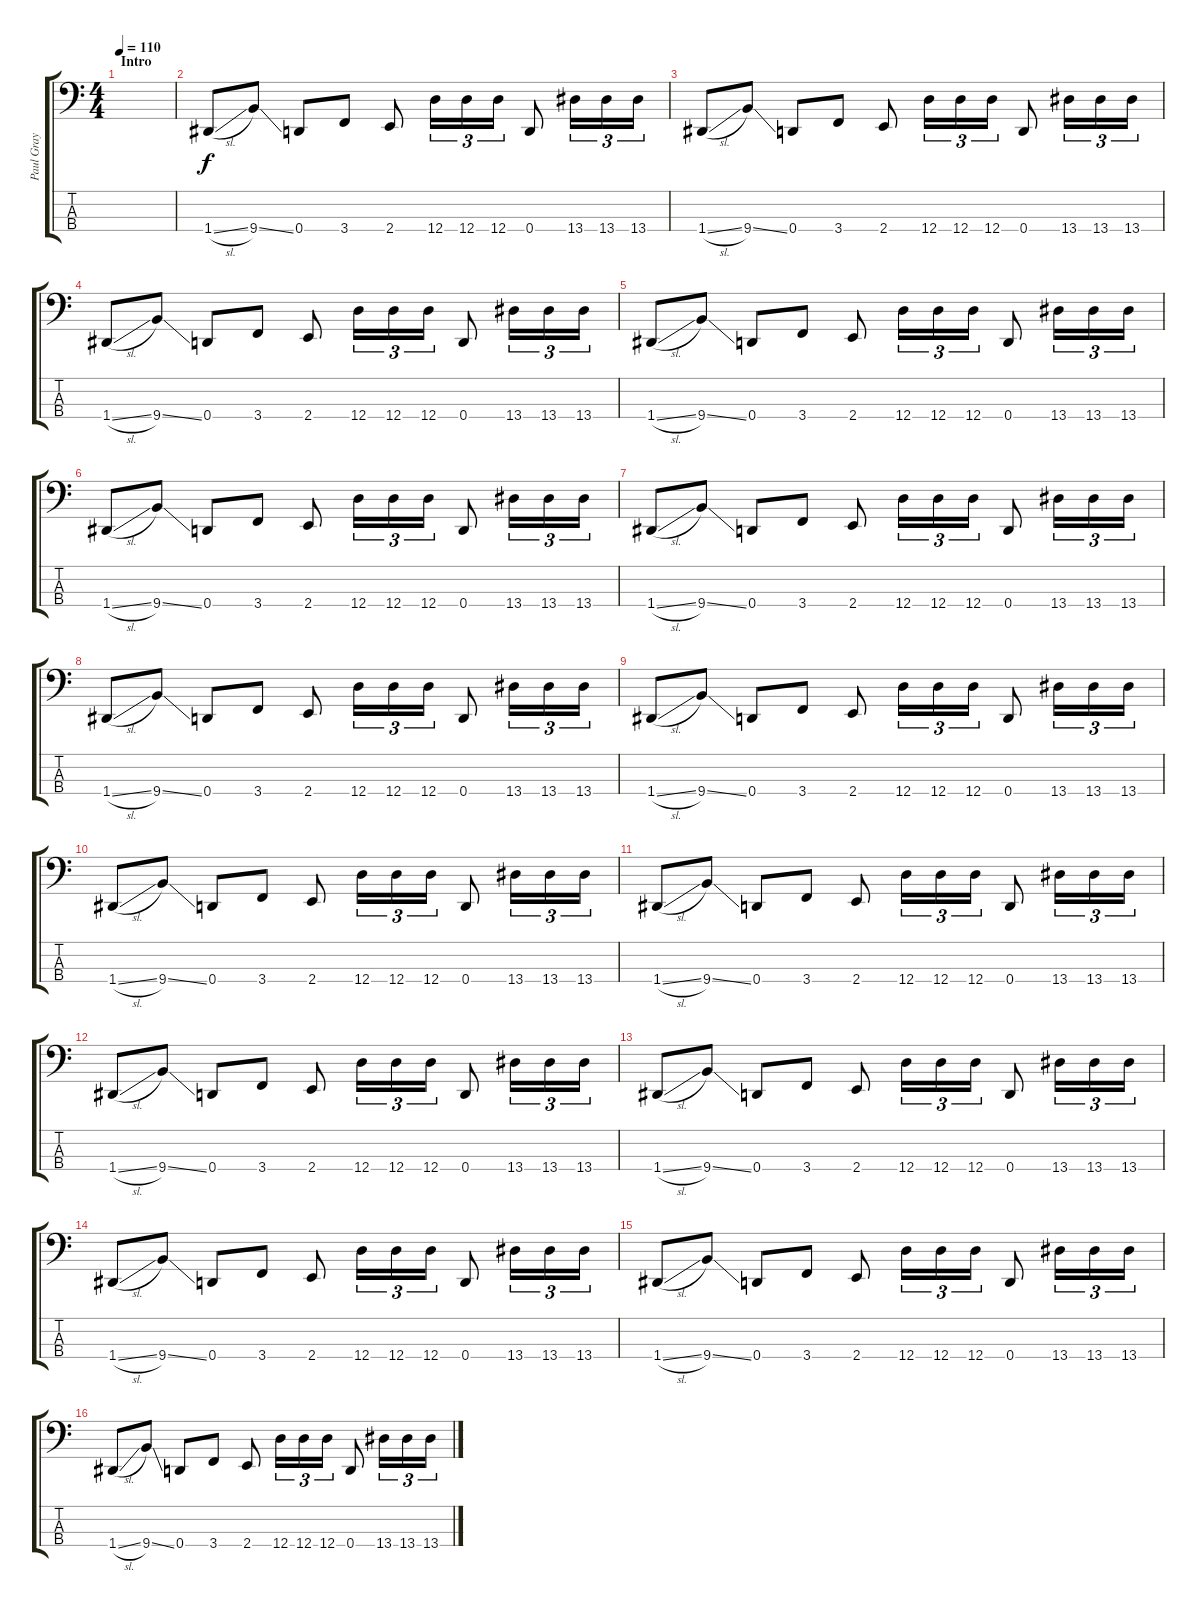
\track ("Paul Gray" "Paul Gray") {instrument electricbasspick}
\staff {score tabs}
\tuning (G2 D2 A1 D1) {hide}
\ts (4 4)
\section ("" "Intro")
\tempo 110
\clef f4
\ks c
|
1.4{sl}.8 9.4{ss}.8 0.4.8 3.4.8 2.4.8 12.4.16{tu (3 2)} 12.4.16{tu (3 2)} 12.4.16{tu (3 2)} 0.4.8 13.4.16{tu (3 2)} 13.4.16{tu (3 2)} 13.4.16{tu (3 2)} |
1.4{sl}.8 9.4{ss}.8 0.4.8 3.4.8 2.4.8 12.4.16{tu (3 2)} 12.4.16{tu (3 2)} 12.4.16{tu (3 2)} 0.4.8 13.4.16{tu (3 2)} 13.4.16{tu (3 2)} 13.4.16{tu (3 2)} |
1.4{sl}.8 9.4{ss}.8 0.4.8 3.4.8 2.4.8 12.4.16{tu (3 2)} 12.4.16{tu (3 2)} 12.4.16{tu (3 2)} 0.4.8 13.4.16{tu (3 2)} 13.4.16{tu (3 2)} 13.4.16{tu (3 2)} |
1.4{sl}.8 9.4{ss}.8 0.4.8 3.4.8 2.4.8 12.4.16{tu (3 2)} 12.4.16{tu (3 2)} 12.4.16{tu (3 2)} 0.4.8 13.4.16{tu (3 2)} 13.4.16{tu (3 2)} 13.4.16{tu (3 2)} |
1.4{sl}.8 9.4{ss}.8 0.4.8 3.4.8 2.4.8 12.4.16{tu (3 2)} 12.4.16{tu (3 2)} 12.4.16{tu (3 2)} 0.4.8 13.4.16{tu (3 2)} 13.4.16{tu (3 2)} 13.4.16{tu (3 2)} |
1.4{sl}.8 9.4{ss}.8 0.4.8 3.4.8 2.4.8 12.4.16{tu (3 2)} 12.4.16{tu (3 2)} 12.4.16{tu (3 2)} 0.4.8 13.4.16{tu (3 2)} 13.4.16{tu (3 2)} 13.4.16{tu (3 2)} |
1.4{sl}.8 9.4{ss}.8 0.4.8 3.4.8 2.4.8 12.4.16{tu (3 2)} 12.4.16{tu (3 2)} 12.4.16{tu (3 2)} 0.4.8 13.4.16{tu (3 2)} 13.4.16{tu (3 2)} 13.4.16{tu (3 2)} |
1.4{sl}.8 9.4{ss}.8 0.4.8 3.4.8 2.4.8 12.4.16{tu (3 2)} 12.4.16{tu (3 2)} 12.4.16{tu (3 2)} 0.4.8 13.4.16{tu (3 2)} 13.4.16{tu (3 2)} 13.4.16{tu (3 2)} |
1.4{sl}.8 9.4{ss}.8 0.4.8 3.4.8 2.4.8 12.4.16{tu (3 2)} 12.4.16{tu (3 2)} 12.4.16{tu (3 2)} 0.4.8 13.4.16{tu (3 2)} 13.4.16{tu (3 2)} 13.4.16{tu (3 2)} |
1.4{sl}.8 9.4{ss}.8 0.4.8 3.4.8 2.4.8 12.4.16{tu (3 2)} 12.4.16{tu (3 2)} 12.4.16{tu (3 2)} 0.4.8 13.4.16{tu (3 2)} 13.4.16{tu (3 2)} 13.4.16{tu (3 2)} |
1.4{sl}.8 9.4{ss}.8 0.4.8 3.4.8 2.4.8 12.4.16{tu (3 2)} 12.4.16{tu (3 2)} 12.4.16{tu (3 2)} 0.4.8 13.4.16{tu (3 2)} 13.4.16{tu (3 2)} 13.4.16{tu (3 2)} |
1.4{sl}.8 9.4{ss}.8 0.4.8 3.4.8 2.4.8 12.4.16{tu (3 2)} 12.4.16{tu (3 2)} 12.4.16{tu (3 2)} 0.4.8 13.4.16{tu (3 2)} 13.4.16{tu (3 2)} 13.4.16{tu (3 2)} |
1.4{sl}.8 9.4{ss}.8 0.4.8 3.4.8 2.4.8 12.4.16{tu (3 2)} 12.4.16{tu (3 2)} 12.4.16{tu (3 2)} 0.4.8 13.4.16{tu (3 2)} 13.4.16{tu (3 2)} 13.4.16{tu (3 2)} |
1.4{sl}.8 9.4{ss}.8 0.4.8 3.4.8 2.4.8 12.4.16{tu (3 2)} 12.4.16{tu (3 2)} 12.4.16{tu (3 2)} 0.4.8 13.4.16{tu (3 2)} 13.4.16{tu (3 2)} 13.4.16{tu (3 2)} |
1.4{sl}.8 9.4{ss}.8 0.4.8 3.4.8 2.4.8 12.4.16{tu (3 2)} 12.4.16{tu (3 2)} 12.4.16{tu (3 2)} 0.4.8 13.4.16{tu (3 2)} 13.4.16{tu (3 2)} 13.4.16{tu (3 2)}
